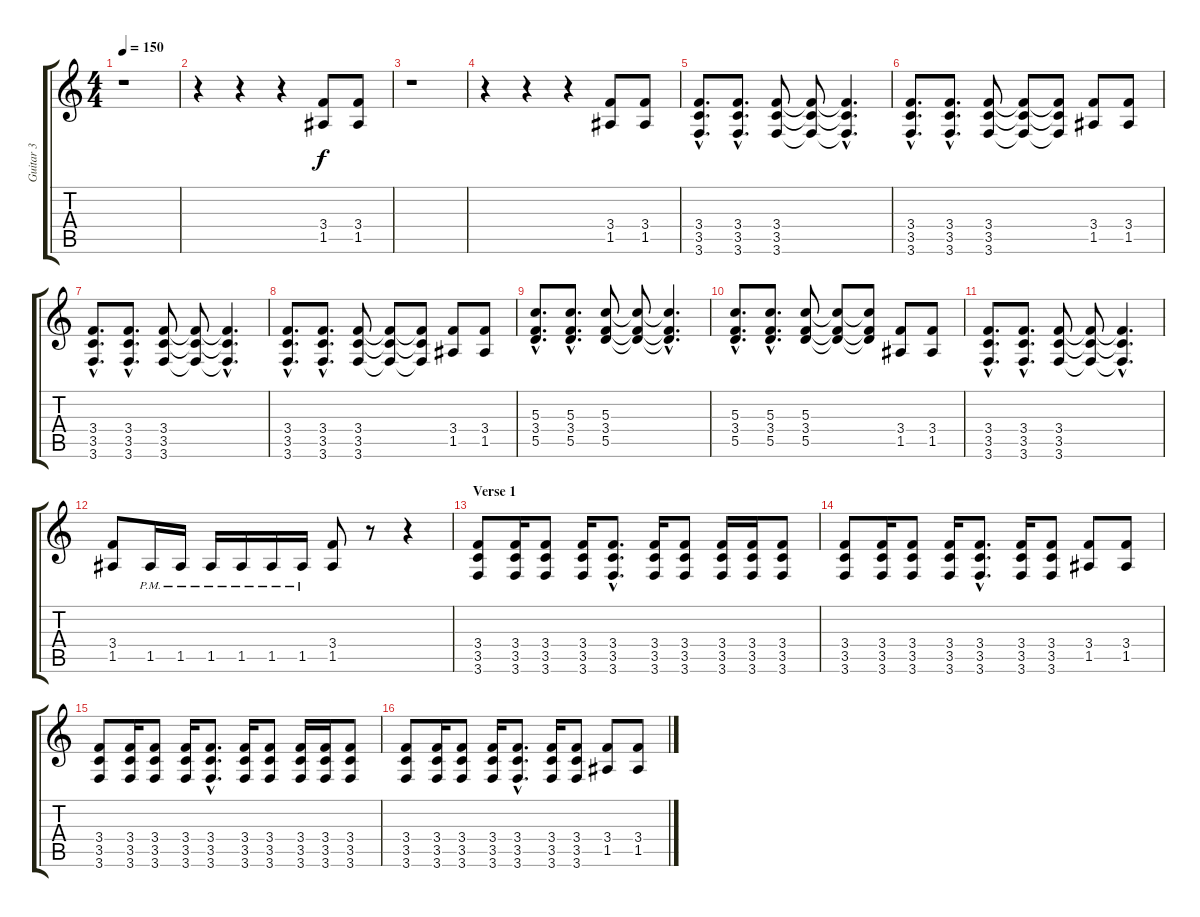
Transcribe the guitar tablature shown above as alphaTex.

\track ("Guitar 3" "Guitar 3") {instrument overdrivenguitar}
\staff {score tabs}
\tuning (E4 B3 G3 D3 A2 D2) {hide}
\ts (4 4)
\tempo 150
\clef g2
\ks c
r.1{dy f instrument overdrivenguitar} |
r.4 r.4 r.4 (3.4 1.5).8 (3.4 1.5).8 |
r.1 |
r.4 r.4 r.4 (3.4 1.5).8 (3.4 1.5).8 |
(3.4{hac} 3.5{hac} 3.6{hac}).8{d} (3.4{hac} 3.5{hac} 3.6{hac}).8{d} (3.4 3.5 3.6).8 (3.4{t} 3.5{t} 3.6{t}).8 (3.4{hac t} 3.5{hac t} 3.6{hac t}).4{d} |
(3.4{hac} 3.5{hac} 3.6{hac}).8{d} (3.4{hac} 3.5{hac} 3.6{hac}).8{d} (3.4 3.5 3.6).8 (3.4{t} 3.5{t} 3.6{t}).8 (3.4{t} 3.5{t} 3.6{t}).8 (3.4 1.5).8 (3.4 1.5).8 |
(3.4{hac} 3.5{hac} 3.6{hac}).8{d} (3.4{hac} 3.5{hac} 3.6{hac}).8{d} (3.4 3.5 3.6).8 (3.4{t} 3.5{t} 3.6{t}).8 (3.4{hac t} 3.5{hac t} 3.6{hac t}).4{d} |
(3.4{hac} 3.5{hac} 3.6{hac}).8{d} (3.4{hac} 3.5{hac} 3.6{hac}).8{d} (3.4 3.5 3.6).8 (3.4{t} 3.5{t} 3.6{t}).8 (3.4{t} 3.5{t} 3.6{t}).8 (3.4 1.5).8 (3.4 1.5).8 |
(5.3{hac} 3.4{hac} 5.5{hac}).8{d} (5.3{hac} 3.4{hac} 5.5{hac}).8{d} (5.3 3.4 5.5).8 (5.3{t} 3.4{t} 5.5{t}).8 (5.3{hac t} 3.4{hac t} 5.5{hac t}).4{d} |
(5.3{hac} 3.4{hac} 5.5{hac}).8{d} (5.3{hac} 3.4{hac} 5.5{hac}).8{d} (5.3 3.4 5.5).8 (5.3{t} 3.4{t} 5.5{t}).8 (5.3{t} 3.4{t} 5.5{t}).8 (3.4 1.5).8 (3.4 1.5).8 |
(3.4{hac} 3.5{hac} 3.6{hac}).8{d} (3.4{hac} 3.5{hac} 3.6{hac}).8{d} (3.4 3.5 3.6).8 (3.4{t} 3.5{t} 3.6{t}).8 (3.4{hac t} 3.5{hac t} 3.6{hac t}).4{d} |
(3.4 1.5).8 1.5{pm}.16 1.5{pm}.16 1.5{pm}.16 1.5{pm}.16 1.5{pm}.16 1.5{pm}.16 (3.4 1.5).8 r.8 r.4 |
\section ("" "Verse 1")
(3.4 3.5 3.6).8{instrument electricguitarclean} (3.4 3.5 3.6).16 (3.4 3.5 3.6).8 (3.4 3.5 3.6).16 (3.4{hac} 3.5{hac} 3.6{hac}).8{d} (3.4 3.5 3.6).16 (3.4 3.5 3.6).8 (3.4 3.5 3.6).16 (3.4 3.5 3.6).16 (3.4 3.5 3.6).8 |
(3.4 3.5 3.6).8{instrument electricguitarclean} (3.4 3.5 3.6).16 (3.4 3.5 3.6).8 (3.4 3.5 3.6).16 (3.4{hac} 3.5{hac} 3.6{hac}).8{d} (3.4 3.5 3.6).16 (3.4 3.5 3.6).8 (3.4 1.5).8 (3.4 1.5).8 |
(3.4 3.5 3.6).8{instrument electricguitarclean} (3.4 3.5 3.6).16 (3.4 3.5 3.6).8 (3.4 3.5 3.6).16 (3.4{hac} 3.5{hac} 3.6{hac}).8{d} (3.4 3.5 3.6).16 (3.4 3.5 3.6).8 (3.4 3.5 3.6).16 (3.4 3.5 3.6).16 (3.4 3.5 3.6).8 |
(3.4 3.5 3.6).8{instrument electricguitarclean} (3.4 3.5 3.6).16 (3.4 3.5 3.6).8 (3.4 3.5 3.6).16 (3.4{hac} 3.5{hac} 3.6{hac}).8{d} (3.4 3.5 3.6).16 (3.4 3.5 3.6).8 (3.4 1.5).8 (3.4 1.5).8
